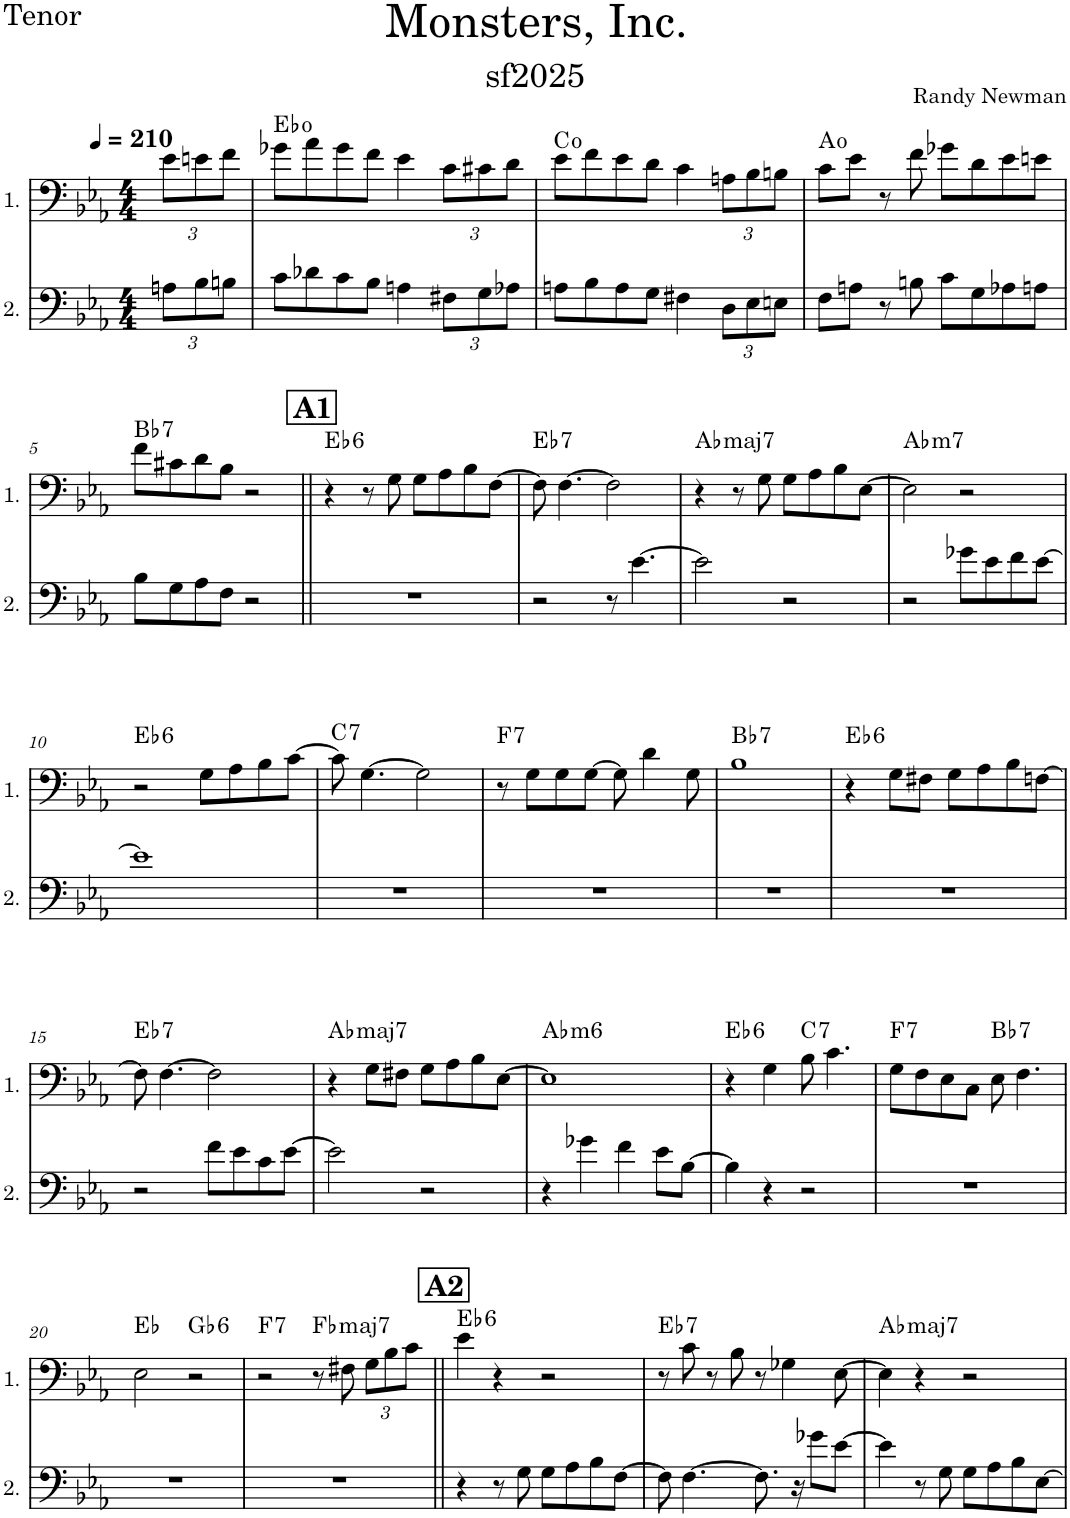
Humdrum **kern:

**kern	**kern	**harte
*part2	*part1	*part1
*staff2	*staff1	*
*I"2.	*I"1.	*
*clefF4	*clefF4	*
*k[b-e-a-]	*k[b-e-a-]	*
*M4/4	*M4/4	*
*MM210	*MM210	*
*Xbrackettup	*Xbrackettup	*
=1	=1	=1
12An\L	12e-\L	.
12B-\	12en\	.
12Bn\J	12f\J	.
=2	=2	=2
8c\L	8g-X\L	Eb:dim
8d-X\	8a-\	.
8c\	8g-\	.
8B-\J	8f\J	.
4An\	4e-\	.
12F#X\L	12c\L	.
12G\	12c#X\	.
12A-X\J	12d\J	.
=3	=3	=3
8An\L	8e-\L	C:dim
8B-\	8f\	.
8A\	8e-\	.
8G\J	8d\J	.
4F#X\	4c\	.
12D\L	12An\L	.
12E-\	12B-\	.
12En\J	12Bn\J	.
=4	=4	=4
8F\L	8c\L	A:dim
8An\J	8e-\J	.
8r	8r	.
8Bn\	8f\	.
8c\L	8g-X\L	.
8G\	8d\	.
8A-X\	8e-\	.
8An\J	8en\J	.
!!LO:LB:g=z
=5	=5	=5
!	!	!LO:H:kt=7
8B-\L	8f\L	Bb:7
8G\	8c#X\	.
8A-\	8d\	.
8F\J	8B-\J	.
2r	2r	.
!!LO:REH:place=s1:a:B:cj:fs=14:t=A1
=6||	=6||	=6||
!	!	!LO:H:kt=6
1r	4r	Eb:maj6
.	8r	.
.	8G\	.
.	8G\L	.
.	8A-\	.
.	8B-\	.
.	[8F\J	.
=7	=7	=7
!	!	!LO:H:kt=7
2r	8F\]	Eb:7
.	[4.F\	.
8r	2F\]	.
[4.e-\	.	.
=8	=8	=8
!	!	!LO:H:kt=maj7
2e-\]	4r	Ab:maj7
.	8r	.
.	8G\	.
2r	8G\L	.
.	8A-\	.
.	8B-\	.
.	[8E-\J	.
=9	=9	=9
!	!	!LO:H:kt=m7
2r	2E-\]	Ab:min7
8g-X\L	2r	.
8e-\	.	.
8f\	.	.
[8e-\J	.	.
!!LO:LB:g=z
=10	=10	=10
!	!	!LO:H:kt=6
1e-]	2r	Eb:maj6
.	8G\L	.
.	8A-\	.
.	8B-\	.
.	[8c\J	.
=11	=11	=11
!	!	!LO:H:kt=7
1r	8c\]	C:7
.	[4.G\	.
.	2G\]	.
=12	=12	=12
!	!	!LO:H:kt=7
1r	8r	F:7
.	8G\L	.
.	8G\	.
.	[8G\J	.
.	8G\]	.
.	4d\	.
.	8G\	.
=13	=13	=13
!	!	!LO:H:kt=7
1r	1B-	Bb:7
=14	=14	=14
!	!	!LO:H:kt=6
1r	4r	Eb:maj6
.	8G\L	.
.	8F#X\J	.
.	8G\L	.
.	8A-\	.
.	8B-\	.
.	[8Fn\J	.
!!LO:LB:g=z
=15	=15	=15
!	!	!LO:H:kt=7
2r	8F\]	Eb:7
.	[4.F\	.
8f\L	2F\]	.
8e-\	.	.
8c\	.	.
[8e-\J	.	.
=16	=16	=16
!	!	!LO:H:kt=maj7
2e-\]	4r	Ab:maj7
.	8G\L	.
.	8F#X\J	.
2r	8G\L	.
.	8A-\	.
.	8B-\	.
.	[8E-\J	.
=17	=17	=17
!	!	!LO:H:kt=m6
4r	1E-]	Ab:min6
4g-X\	.	.
4f\	.	.
8e-\L	.	.
[8B-\J	.	.
=18	=18	=18
!	!	!LO:H:kt=6
4B-\]	4r	Eb:maj6
4r	4G\	.
!	!	!LO:H:kt=7
2r	8B-\	C:7
.	4.c\	.
=19	=19	=19
!	!	!LO:H:kt=7
1r	8G\L	F:7
.	8F\	.
.	8E-\	.
.	8C\J	.
!	!	!LO:H:kt=7
.	8E-\	Bb:7
.	4.F\	.
!!LO:LB:g=z
=20	=20	=20
1r	2E-\	Eb:maj
!	!	!LO:H:kt=6
.	2r	Gb:maj6
=21	=21	=21
!	!	!LO:H:kt=7
1r	2r	F:7
!	!	!LO:H:kt=maj7
.	8r	Fb:maj7
.	8F#X\	.
.	12G\L	.
.	12B-\	.
.	12c\J	.
!!LO:REH:place=s1:a:B:cj:fs=14:t=A2
=22||	=22||	=22||
!	!	!LO:H:kt=6
4r	4e-\	Eb:maj6
8r	4r	.
8G\	.	.
8G\L	2r	.
8A-\	.	.
8B-\	.	.
[8F\J	.	.
=23	=23	=23
!	!	!LO:H:kt=7
8F\]	8r	Eb:7
[4.F\	8c\	.
.	8r	.
.	8B-\	.
8.F\]	8r	.
.	4G-X\	.
16r	.	.
8g-X\L	.	.
[8e-\J	[8E-\	.
=24	=24	=24
!	!	!LO:H:kt=maj7
4e-\]	4E-\]	Ab:maj7
8r	4r	.
8G\	.	.
8G\L	2r	.
8A-\	.	.
8B-\	.	.
[8E-\J	.	.
=	=	=
*-	*-	*-
